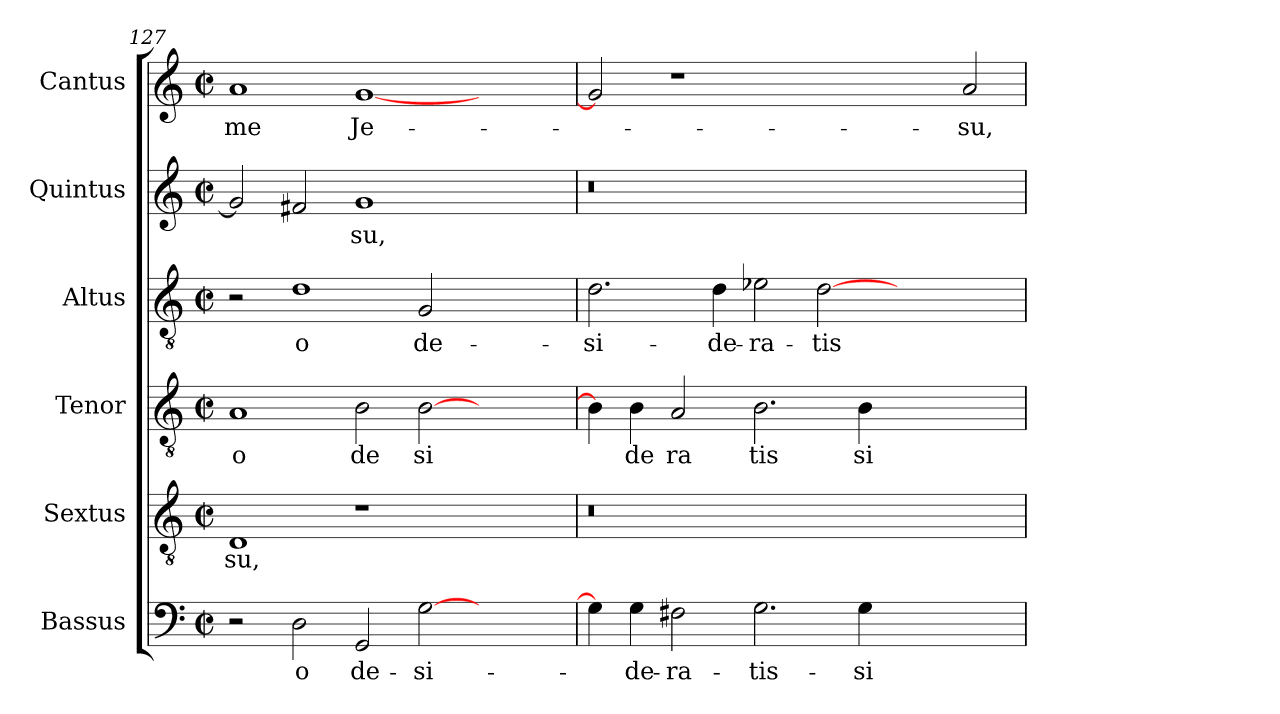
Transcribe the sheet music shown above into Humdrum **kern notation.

**kern	**text	**kern	**text	**kern	**text	**kern	**text	**kern	**text	**kern	**text
*part6	*part6	*part5	*part5	*part4	*part4	*part3	*part3	*part2	*part2	*part1	*part1
*staff6	*staff6	*staff5	*staff5	*staff4	*staff4	*staff3	*staff3	*staff2	*staff2	*staff1	*staff1
*I"Bassus	*	*I"Sextus	*	*I"Tenor	*	*I"Altus	*	*I"Quintus	*	*I"Cantus	*
*clefF4	*	*clefGv2	*	*clefGv2	*	*clefGv2	*	*clefG2	*	*clefG2	*
*k[]	*	*k[]	*	*k[]	*	*k[]	*	*k[]	*	*k[]	*
*C:	*	*C:	*	*C:	*	*C:	*	*C:	*	*C:	*
*M2/2	*	*M2/2	*	*M2/2	*	*M2/2	*	*M2/2	*	*M2/2	*
*met(c|)	*	*met(c|)	*	*met(c|)	*	*met(c|)	*	*met(c|)	*	*met(c|)	*
=127	=127	=127	=127	=127	=127	=127	=127	=127	=127	=127	=127
!	!	!	!LO:LY:b:cj	!	!LO:LY:b:cj	!	!	!	!	!	!LO:LY:b:cj
2r	.	1D	su,	1A	o	2r	.	2g/]	.	1a	-me
!	!LO:LY:b:cj	!	!	!	!	!	!LO:LY:b:cj	!	!	!	!
2D\	o	.	.	.	.	1d	o	2f#X/	.	.	.
!	!LO:LY:b:cj	!LO:N:vis=1	!	!	!LO:LY:b:cj	!	!	!	!LO:LY:b:cj	!	!LO:LY:b:cj
2GG/	de-	0r	.	2B\	de	.	.	1g	-su,	[<1g	Je-
!	!LO:LY:b:cj	!	!	!	!LO:LY:b:cj	!	!LO:LY:b:cj	!	!	!	!
[>2G\	-si-	.	.	[>2B\	si	2G/	de-	.	.	.	.
1ryy	.	.	.	1ryy	.	1ryy	.	1ryy	.	1ryy	.
=128	=128	=128	=128	=128	=128	=128	=128	=128	=128	=128	=128
!	!	!	!	!	!	!	!LO:LY:b:cj	!	!	!	!
4G\]	.	0r	.	4B\]	.	2.d\	-si-	0r	.	2g/]	.
!	!LO:LY:b:cj	!	!	!	!LO:LY:b:cj	!	!	!	!	!	!
4G\	-de-	.	.	4B\	de	.	.	.	.	.	.
!	!LO:LY:b:cj	!	!	!	!LO:LY:b:cj	!	!	!	!	!LO:N:vis=1	!
2F#X\	-ra-	.	.	2A/	ra	.	.	.	.	0r	.
!	!	!	!	!	!	!	!LO:LY:b:cj	!	!	!	!
.	.	.	.	.	.	4d\	-de-	.	.	.	.
!	!LO:LY:b:cj	!	!	!	!LO:LY:b:cj	!	!LO:LY:b:cj	!	!	!	!
2.G\	-tis-	.	.	2.B\	tis	2e-\	-ra-	.	.	.	.
!	!	!	!	!	!	!	!LO:LY:b:cj	!	!	!	!
.	.	.	.	.	.	[>2d\	-tis-	.	.	.	.
!	!LO:LY:b:cj	!	!	!	!LO:LY:b:cj	!	!	!	!	!	!
4G\	-si-	.	.	4B\	si	.	.	.	.	.	.
1ryy	.	1ryy	.	1ryy	.	1ryy	.	1ryy	.	.	.
!	!	!	!	!	!	!	!	!	!	!	!LO:LY:b:cj
.	.	.	.	.	.	.	.	.	.	2a/	-su,
=	=	=	=	=	=	=	=	=	=	=	=
*-	*-	*-	*-	*-	*-	*-	*-	*-	*-	*-	*-
